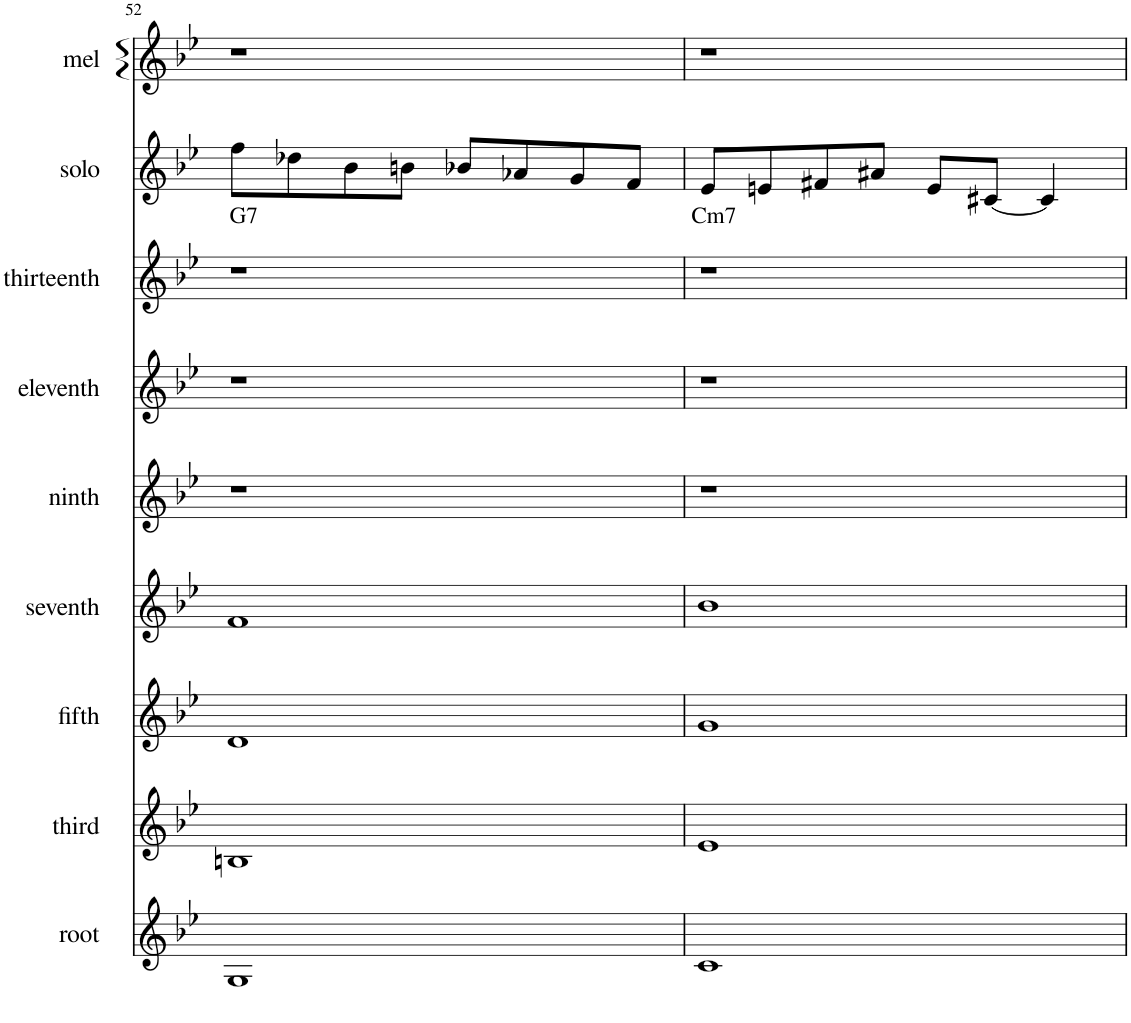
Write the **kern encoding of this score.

**kern	**kern	**kern	**kern	**kern	**kern	**kern	**kern	**text	**kern
*part9	*part8	*part7	*part6	*part5	*part4	*part3	*part2	*part2	*part1
*staff9	*staff8	*staff7	*staff6	*staff5	*staff4	*staff3	*staff2	*staff2	*staff1
*I"root	*I"third	*I"fifth	*I"seventh	*I"ninth	*I"eleventh	*I"thirteenth	*I"solo	*	*I"mel
*I'root	*I'third	*I'fifth	*I'seventh	*I'ninth	*I'eleventh	*I'thirteenth	*I'solo	*	*I'mel
!!LO:PB:g=z
*clefG2	*clefG2	*clefG2	*clefG2	*clefG2	*clefG2	*clefG2	*clefG2	*	*clefG2
*k[b-e-]	*k[b-e-]	*k[b-e-]	*k[b-e-]	*k[b-e-]	*k[b-e-]	*k[b-e-]	*k[b-e-]	*	*k[b-e-]
*M4/4	*M4/4	*M4/4	*M4/4	*M4/4	*M4/4	*M4/4	*M4/4	*	*M4/4
=52	=52	=52	=52	=52	=52	=52	=52	=52	=52
!	!	!	!	!	!	!	!	!LO:LY:b	!
1G	1Bn	1d	1f	1r	1r	1r	8ff\L	G7	1r
.	.	.	.	.	.	.	8dd-X\	.	.
.	.	.	.	.	.	.	8b-\	.	.
.	.	.	.	.	.	.	8bn\J	.	.
.	.	.	.	.	.	.	8b-X/L	.	.
.	.	.	.	.	.	.	8a-X/	.	.
.	.	.	.	.	.	.	8g/	.	.
.	.	.	.	.	.	.	8f/J	.	.
=53	=53	=53	=53	=53	=53	=53	=53	=53	=53
!	!	!	!	!	!	!	!	!LO:LY:b	!
1c	1e-	1g	1b-	1r	1r	1r	8e-/L	Cm7	1r
.	.	.	.	.	.	.	8en/	.	.
.	.	.	.	.	.	.	8f#X/	.	.
.	.	.	.	.	.	.	8a#X/J	.	.
.	.	.	.	.	.	.	8e/L	.	.
.	.	.	.	.	.	.	[8c#X/J	.	.
.	.	.	.	.	.	.	4c#/]	.	.
=	=	=	=	=	=	=	=	=	=
*-	*-	*-	*-	*-	*-	*-	*-	*-	*-
